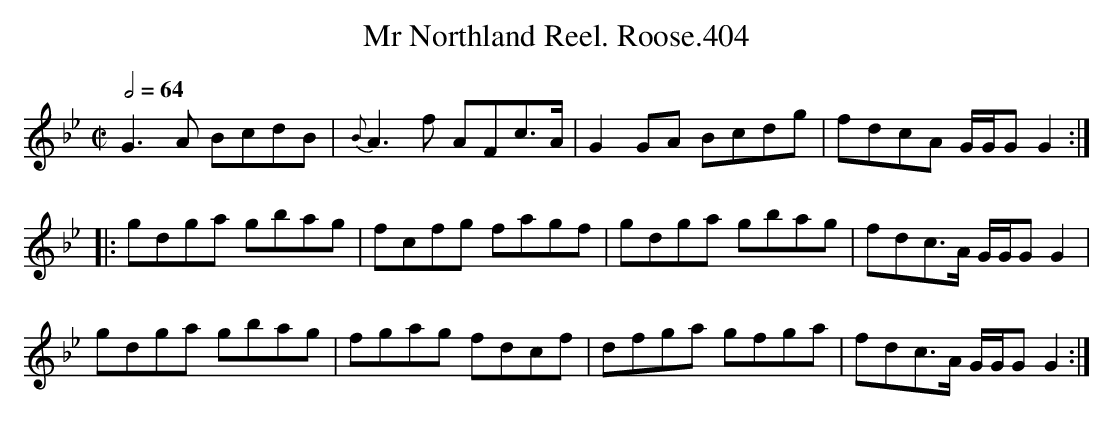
X:1
T:Mr Northland Reel. Roose.404
M:C|
L:1/8
Q:1/2=64
K:Gminor
G3A BcdB|{B}A3f AFc>A|G2GA Bcdg|fdcA G/G/G G2:|
|:gdga gbag|fcfg fagf|gdga gbag|fdc>A G/G/GG2|
gdga gbag|fgag fdcf|dfga gfga|fdc>A G/G/G G2:|
